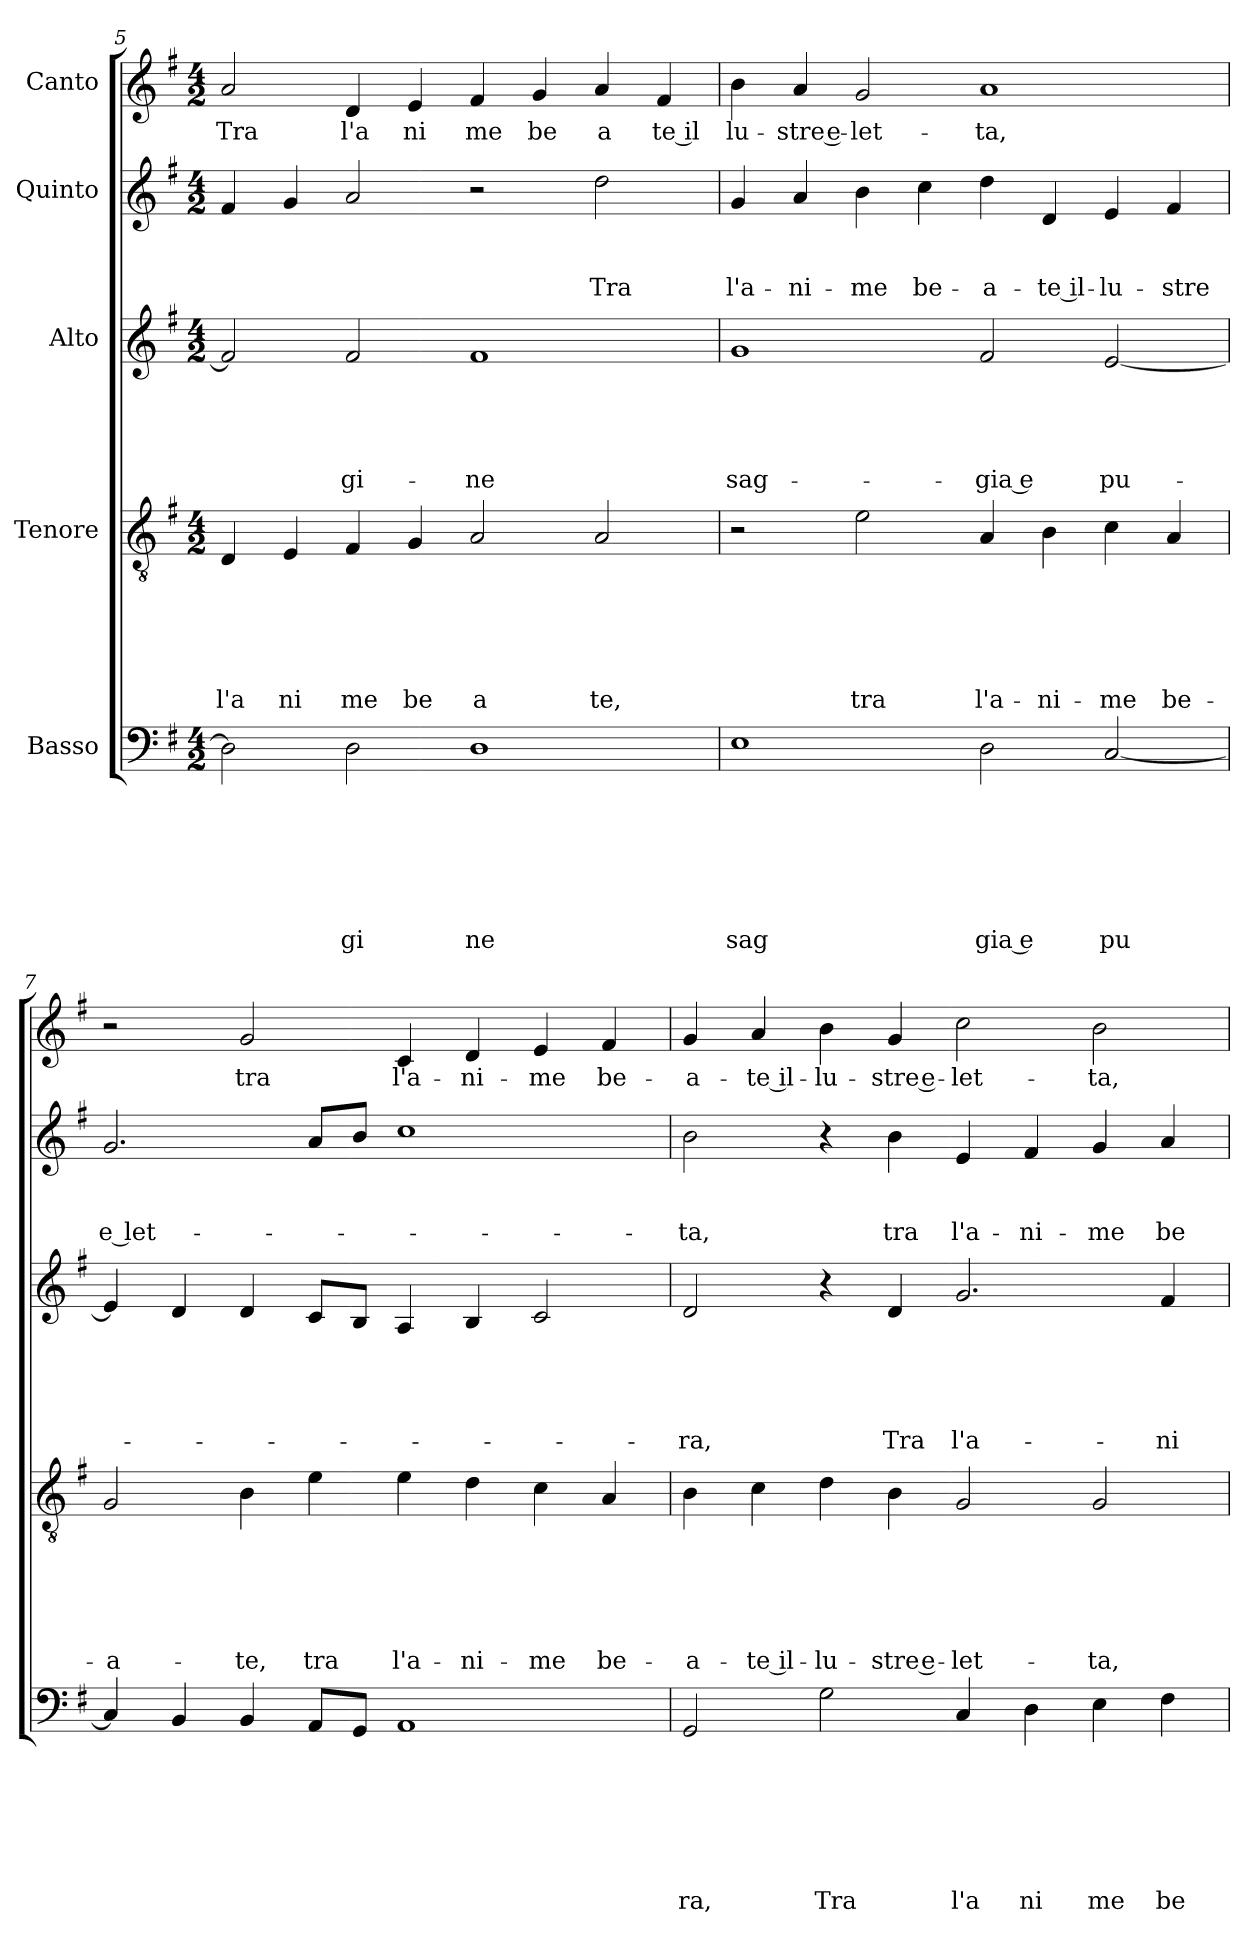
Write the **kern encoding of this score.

**kern	**text	**text	**text	**text	**text	**text	**text	**kern	**text	**text	**text	**text	**text	**text	**kern	**text	**text	**text	**text	**text	**kern	**text	**text	**text	**kern	**text
*part5	*part5	*part5	*part5	*part5	*part5	*part5	*part5	*part4	*part4	*part4	*part4	*part4	*part4	*part4	*part3	*part3	*part3	*part3	*part3	*part3	*part2	*part2	*part2	*part2	*part1	*part1
*staff5	*staff5	*staff5	*staff5	*staff5	*staff5	*staff5	*staff5	*staff4	*staff4	*staff4	*staff4	*staff4	*staff4	*staff4	*staff3	*staff3	*staff3	*staff3	*staff3	*staff3	*staff2	*staff2	*staff2	*staff2	*staff1	*staff1
*I"Basso	*	*	*	*	*	*	*	*I"Tenore	*	*	*	*	*	*	*I"Alto	*	*	*	*	*	*I"Quinto	*	*	*	*I"Canto	*
*clefF4	*	*	*	*	*	*	*	*clefGv2	*	*	*	*	*	*	*clefG2	*	*	*	*	*	*clefG2	*	*	*	*clefG2	*
*k[f#]	*	*	*	*	*	*	*	*k[f#]	*	*	*	*	*	*	*k[f#]	*	*	*	*	*	*k[f#]	*	*	*	*k[f#]	*
*G:	*	*	*	*	*	*	*	*G:	*	*	*	*	*	*	*G:	*	*	*	*	*	*G:	*	*	*	*G:	*
*M4/2	*	*	*	*	*	*	*	*M4/2	*	*	*	*	*	*	*M4/2	*	*	*	*	*	*M4/2	*	*	*	*M4/2	*
=5	=5	=5	=5	=5	=5	=5	=5	=5	=5	=5	=5	=5	=5	=5	=5	=5	=5	=5	=5	=5	=5	=5	=5	=5	=5	=5
!	!	!	!	!	!	!	!	!	!	!	!	!	!	!LO:LY:b	!	!	!	!	!	!	!	!	!	!	!	!LO:LY:b
2D\]	.	.	.	.	.	.	.	4D/	.	.	.	.	.	l'a	2f#/]	.	.	.	.	.	4f#/	.	.	.	2a</	Tra
!	!	!	!	!	!	!	!	!	!	!	!	!	!	!LO:LY:b	!	!	!	!	!	!	!	!	!	!	!	!
.	.	.	.	.	.	.	.	4E/	.	.	.	.	.	ni	.	.	.	.	.	.	4g/	.	.	.	.	.
!	!	!	!	!	!	!	!LO:LY:b	!	!	!	!	!	!	!LO:LY:b	!	!	!	!	!	!LO:LY:b	!	!	!	!	!	!LO:LY:b
2D\	.	.	.	.	.	.	gi	4F#/	.	.	.	.	.	me	2f#/	.	.	.	.	-gi-	2a/	.	.	.	4d/	l'a
!	!	!	!	!	!	!	!	!	!	!	!	!	!	!LO:LY:b	!	!	!	!	!	!	!	!	!	!	!	!LO:LY:b
.	.	.	.	.	.	.	.	4G/	.	.	.	.	.	be	.	.	.	.	.	.	.	.	.	.	4e/	ni
!	!	!	!	!	!	!	!LO:LY:b	!	!	!	!	!	!	!LO:LY:b	!	!	!	!	!	!LO:LY:b	!	!	!	!	!	!LO:LY:b
1D	.	.	.	.	.	.	ne	2A/	.	.	.	.	.	a	1f#	.	.	.	.	-ne	2r	.	.	.	4f#/	me
!	!	!	!	!	!	!	!	!	!	!	!	!	!	!	!	!	!	!	!	!	!	!	!	!	!	!LO:LY:b
.	.	.	.	.	.	.	.	.	.	.	.	.	.	.	.	.	.	.	.	.	.	.	.	.	4g/	be
!	!	!	!	!	!	!	!	!	!	!	!	!	!	!LO:LY:b	!	!	!	!	!	!	!	!	!	!LO:LY:b	!	!LO:LY:b
.	.	.	.	.	.	.	.	2A/	.	.	.	.	.	te,	.	.	.	.	.	.	2dd\	.	.	Tra	4a/	a
!	!	!	!	!	!	!	!	!	!	!	!	!	!	!	!	!	!	!	!	!	!	!	!	!	!	!LO:LY:b:rj
.	.	.	.	.	.	.	.	.	.	.	.	.	.	.	.	.	.	.	.	.	.	.	.	.	4f#/	te il
!!LO:LB:g=z
=6	=6	=6	=6	=6	=6	=6	=6	=6	=6	=6	=6	=6	=6	=6	=6	=6	=6	=6	=6	=6	=6	=6	=6	=6	=6	=6
!	!	!	!	!	!	!	!LO:LY:b	!	!	!	!	!	!	!	!	!	!	!	!	!LO:LY:b	!	!	!	!LO:LY:b	!	!LO:LY:b
1E	.	.	.	.	.	.	sag	2r	.	.	.	.	.	.	1g	.	.	.	.	sag-	4g/	.	.	l'a-	4b\	lu-
!	!	!	!	!	!	!	!	!	!	!	!	!	!	!	!	!	!	!	!	!	!	!	!	!LO:LY:b	!	!LO:LY:b
.	.	.	.	.	.	.	.	.	.	.	.	.	.	.	.	.	.	.	.	.	4a/	.	.	-ni-	4a/	-stre e-
!	!	!	!	!	!	!	!	!	!	!	!	!	!	!LO:LY:b	!	!	!	!	!	!	!	!	!	!LO:LY:b	!	!LO:LY:b
.	.	.	.	.	.	.	.	2e\	.	.	.	.	.	tra	.	.	.	.	.	.	4b\	.	.	-me	2g/	-let-
!	!	!	!	!	!	!	!	!	!	!	!	!	!	!	!	!	!	!	!	!	!	!	!	!LO:LY:b	!	!
.	.	.	.	.	.	.	.	.	.	.	.	.	.	.	.	.	.	.	.	.	4cc\	.	.	be-	.	.
!	!	!	!	!	!	!	!LO:LY:b:rj	!	!	!	!	!	!	!LO:LY:b	!	!	!	!	!	!LO:LY:b:rj	!	!	!	!LO:LY:b	!	!LO:LY:b
2D\	.	.	.	.	.	.	gia e	4A/	.	.	.	.	.	l'a-	2f#/	.	.	.	.	-gia e	4dd\	.	.	-a-	1a	-ta,
!	!	!	!	!	!	!	!	!	!	!	!	!	!	!LO:LY:b	!	!	!	!	!	!	!	!	!	!LO:LY:b:rj	!	!
.	.	.	.	.	.	.	.	4B\	.	.	.	.	.	-ni-	.	.	.	.	.	.	4d/	.	.	-te il-	.	.
!	!	!	!	!	!	!	!LO:LY:b	!	!	!	!	!	!	!LO:LY:b	!	!	!	!	!	!LO:LY:b	!	!	!	!LO:LY:b	!	!
[<2C/	.	.	.	.	.	.	pu	4c\	.	.	.	.	.	-me	[<2e/	.	.	.	.	pu-	4e/	.	.	-lu-	.	.
!	!	!	!	!	!	!	!	!	!	!	!	!	!	!LO:LY:b	!	!	!	!	!	!	!	!	!	!LO:LY:b	!	!
.	.	.	.	.	.	.	.	4A/	.	.	.	.	.	be-	.	.	.	.	.	.	4f#/	.	.	-stre	.	.
=7	=7	=7	=7	=7	=7	=7	=7	=7	=7	=7	=7	=7	=7	=7	=7	=7	=7	=7	=7	=7	=7	=7	=7	=7	=7	=7
!	!	!	!	!	!	!	!	!	!	!	!	!	!	!LO:LY:b	!	!	!	!	!	!	!	!	!	!LO:LY:b:rj	!	!
4C/]	.	.	.	.	.	.	.	2G/	.	.	.	.	.	-a-	(4e/]	.	.	.	.	.	2.g/	.	.	e let-	2r	.
4BB/	.	.	.	.	.	.	.	.	.	.	.	.	.	.	4d/	.	.	.	.	.	.	.	.	.	.	.
!	!	!	!	!	!	!	!	!	!	!	!	!	!	!LO:LY:b	!	!	!	!	!	!	!	!	!	!	!	!LO:LY:b
4BB/	.	.	.	.	.	.	.	4B\	.	.	.	.	.	-te,	4d/	.	.	.	.	.	.	.	.	.	2g/	tra
!	!	!	!	!	!	!	!	!	!	!	!	!	!	!LO:LY:b	!	!	!	!	!	!	!	!	!	!	!	!
8AA/L	.	.	.	.	.	.	.	4e\	.	.	.	.	.	tra	8c/L	.	.	.	.	.	8a/L	.	.	.	.	.
8GG/J	.	.	.	.	.	.	.	.	.	.	.	.	.	.	8B/J	.	.	.	.	.	8b/J	.	.	.	.	.
!	!	!	!	!	!	!	!	!	!	!	!	!	!	!LO:LY:b	!	!	!	!	!	!	!	!	!	!	!	!LO:LY:b
1AA	.	.	.	.	.	.	.	4e\	.	.	.	.	.	l'a-	4A/	.	.	.	.	.	1cc	.	.	.	4c/	l'a-
!	!	!	!	!	!	!	!	!	!	!	!	!	!	!LO:LY:b	!	!	!	!	!	!	!	!	!	!	!	!LO:LY:b
.	.	.	.	.	.	.	.	4d\	.	.	.	.	.	-ni-	4B/	.	.	.	.	.	.	.	.	.	4d/	-ni-
!	!	!	!	!	!	!	!	!	!	!	!	!	!	!LO:LY:b	!	!	!	!	!	!	!	!	!	!	!	!LO:LY:b
.	.	.	.	.	.	.	.	4c\	.	.	.	.	.	-me	2c/	.	.	.	.	.	.	.	.	.	4e/	-me
!	!	!	!	!	!	!	!	!	!	!	!	!	!	!LO:LY:b	!	!	!	!	!	!	!	!	!	!	!	!LO:LY:b
.	.	.	.	.	.	.	.	4A/	.	.	.	.	.	be-	.	.	.	.	.	.	.	.	.	.	4f#/	be-
=8	=8	=8	=8	=8	=8	=8	=8	=8	=8	=8	=8	=8	=8	=8	=8	=8	=8	=8	=8	=8	=8	=8	=8	=8	=8	=8
!	!	!	!	!	!	!	!LO:LY:b	!	!	!	!	!	!	!LO:LY:b	!	!	!	!	!	!LO:LY:b	!	!	!	!LO:LY:b	!	!LO:LY:b
2GG/	.	.	.	.	.	.	ra,	4B\	.	.	.	.	.	-a-	2d/	.	.	.	.	-ra,	2b\	.	.	-ta,	4g/	-a-
!	!	!	!	!	!	!	!	!	!	!	!	!	!	!LO:LY:b:rj	!	!	!	!	!	!	!	!	!	!	!	!LO:LY:b:rj
.	.	.	.	.	.	.	.	4c\	.	.	.	.	.	-te il-	.	.	.	.	.	.	.	.	.	.	4a/	-te il-
!	!	!	!	!	!	!	!LO:LY:b	!	!	!	!	!	!	!LO:LY:b	!	!	!	!	!	!	!	!	!	!	!	!LO:LY:b
2G\	.	.	.	.	.	.	Tra	4d\	.	.	.	.	.	-lu-	4r	.	.	.	.	.	4r	.	.	.	4b\	-lu-
!	!	!	!	!	!	!	!	!	!	!	!	!	!	!LO:LY:b	!	!	!	!	!	!LO:LY:b	!	!	!	!LO:LY:b	!	!LO:LY:b
.	.	.	.	.	.	.	.	4B\	.	.	.	.	.	-stre e-	4d/	.	.	.	.	Tra	4b\	.	.	tra	4g/	-stre e-
!	!	!	!	!	!	!	!LO:LY:b	!	!	!	!	!	!	!LO:LY:b	!	!	!	!	!	!LO:LY:b	!	!	!	!LO:LY:b	!	!LO:LY:b
4C/	.	.	.	.	.	.	l'a	2G/	.	.	.	.	.	-let-	2.g/	.	.	.	.	l'a-	4e/	.	.	l'a-	2cc\	-let-
!	!	!	!	!	!	!	!LO:LY:b	!	!	!	!	!	!	!	!	!	!	!	!	!	!	!	!	!LO:LY:b	!	!
4D\	.	.	.	.	.	.	ni	.	.	.	.	.	.	.	.	.	.	.	.	.	4f#/	.	.	-ni-	.	.
!	!	!	!	!	!	!	!LO:LY:b	!	!	!	!	!	!	!LO:LY:b	!	!	!	!	!	!	!	!	!	!LO:LY:b	!	!LO:LY:b
4E\	.	.	.	.	.	.	me	2G/	.	.	.	.	.	-ta,	.	.	.	.	.	.	4g/	.	.	-me	2b\	-ta,
!	!	!	!	!	!	!	!LO:LY:b	!	!	!	!	!	!	!	!	!	!	!	!	!LO:LY:b	!	!	!	!LO:LY:b	!	!
4F#\	.	.	.	.	.	.	be	.	.	.	.	.	.	.	4f#/	.	.	.	.	-ni-	4a/	.	.	be-	.	.
=	=	=	=	=	=	=	=	=	=	=	=	=	=	=	=	=	=	=	=	=	=	=	=	=	=	=
*-	*-	*-	*-	*-	*-	*-	*-	*-	*-	*-	*-	*-	*-	*-	*-	*-	*-	*-	*-	*-	*-	*-	*-	*-	*-	*-
